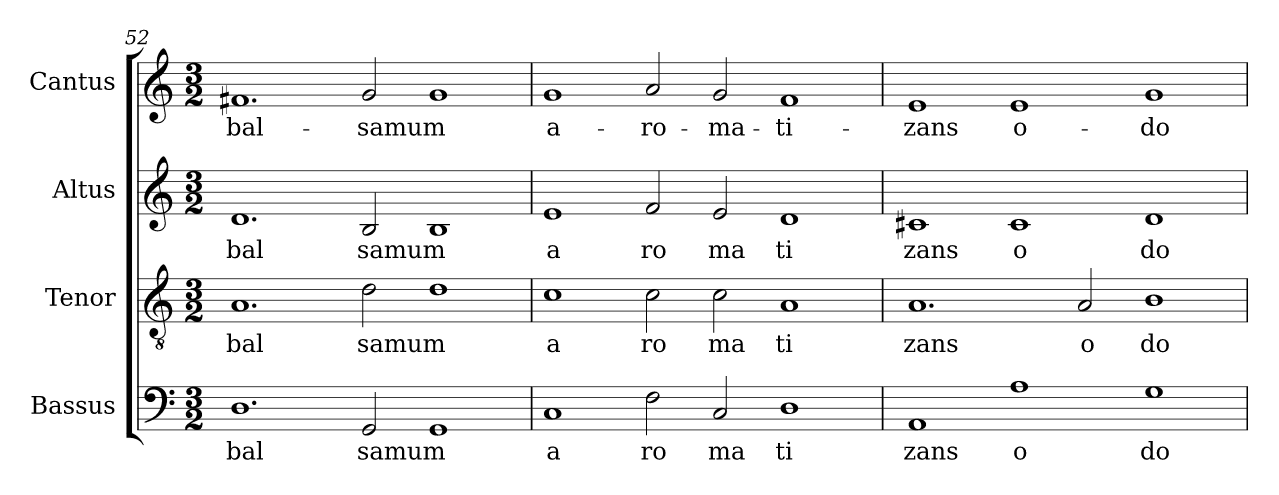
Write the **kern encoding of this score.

**kern	**text	**kern	**text	**kern	**text	**kern	**text
*part4	*part4	*part3	*part3	*part2	*part2	*part1	*part1
*staff4	*staff4	*staff3	*staff3	*staff2	*staff2	*staff1	*staff1
*I"Bassus	*	*I"Tenor	*	*I"Altus	*	*I"Cantus	*
*clefF4	*	*clefGv2	*	*clefG2	*	*clefG2	*
*k[]	*	*k[]	*	*k[]	*	*k[]	*
*C:	*	*C:	*	*C:	*	*C:	*
*M3/2	*	*M3/2	*	*M3/2	*	*M3/2	*
=52	=52	=52	=52	=52	=52	=52	=52
!	!LO:LY:b	!	!LO:LY:b	!	!LO:LY:b:cj	!	!LO:LY:b
1.D	bal	1.A	bal	1.d	bal	1.f#X	bal-
!	!LO:LY:b	!	!LO:LY:b	!	!LO:LY:b:cj	!	!LO:LY:b
2GG/	samum	2d\	samum	2B/	samum	2g/	-samum
!	!LO:LY:b	!	!LO:LY:b	!	!LO:LY:b:cj	!	!LO:LY:b
1GG	.	1d	.	1B	.	1g	.
=53	=53	=53	=53	=53	=53	=53	=53
!	!LO:LY:b	!	!LO:LY:b	!	!LO:LY:b:cj	!	!LO:LY:b
1C	a	1c	a	1e	a	1g	a-
!	!LO:LY:b	!	!LO:LY:b	!	!LO:LY:b:cj	!	!LO:LY:b
2F\	ro	2c\	ro	2f/	ro	2a/	-ro-
!	!LO:LY:b	!	!LO:LY:b	!	!LO:LY:b:cj	!	!LO:LY:b
2C/	ma	2c\	ma	2e/	ma	2g/	-ma-
!	!LO:LY:b	!	!LO:LY:b	!	!LO:LY:b:cj	!	!LO:LY:b
1D	ti	1A	ti	1d	ti	1f	-ti-
=54	=54	=54	=54	=54	=54	=54	=54
!	!LO:LY:b	!	!LO:LY:b	!	!LO:LY:b:cj	!	!LO:LY:b
1AA	zans	1.A	zans	1c#X	zans	1e	-zans
!	!LO:LY:b	!	!	!	!LO:LY:b:cj	!	!LO:LY:b
1A	o	.	.	1c#	o	1e	o-
!	!	!	!LO:LY:b	!	!	!	!
.	.	2A/	o	.	.	.	.
!	!LO:LY:b	!	!LO:LY:b	!	!LO:LY:b:cj	!	!LO:LY:b
1G	do	1B	do	1d	do	1g	-do-
=	=	=	=	=	=	=	=
*-	*-	*-	*-	*-	*-	*-	*-
